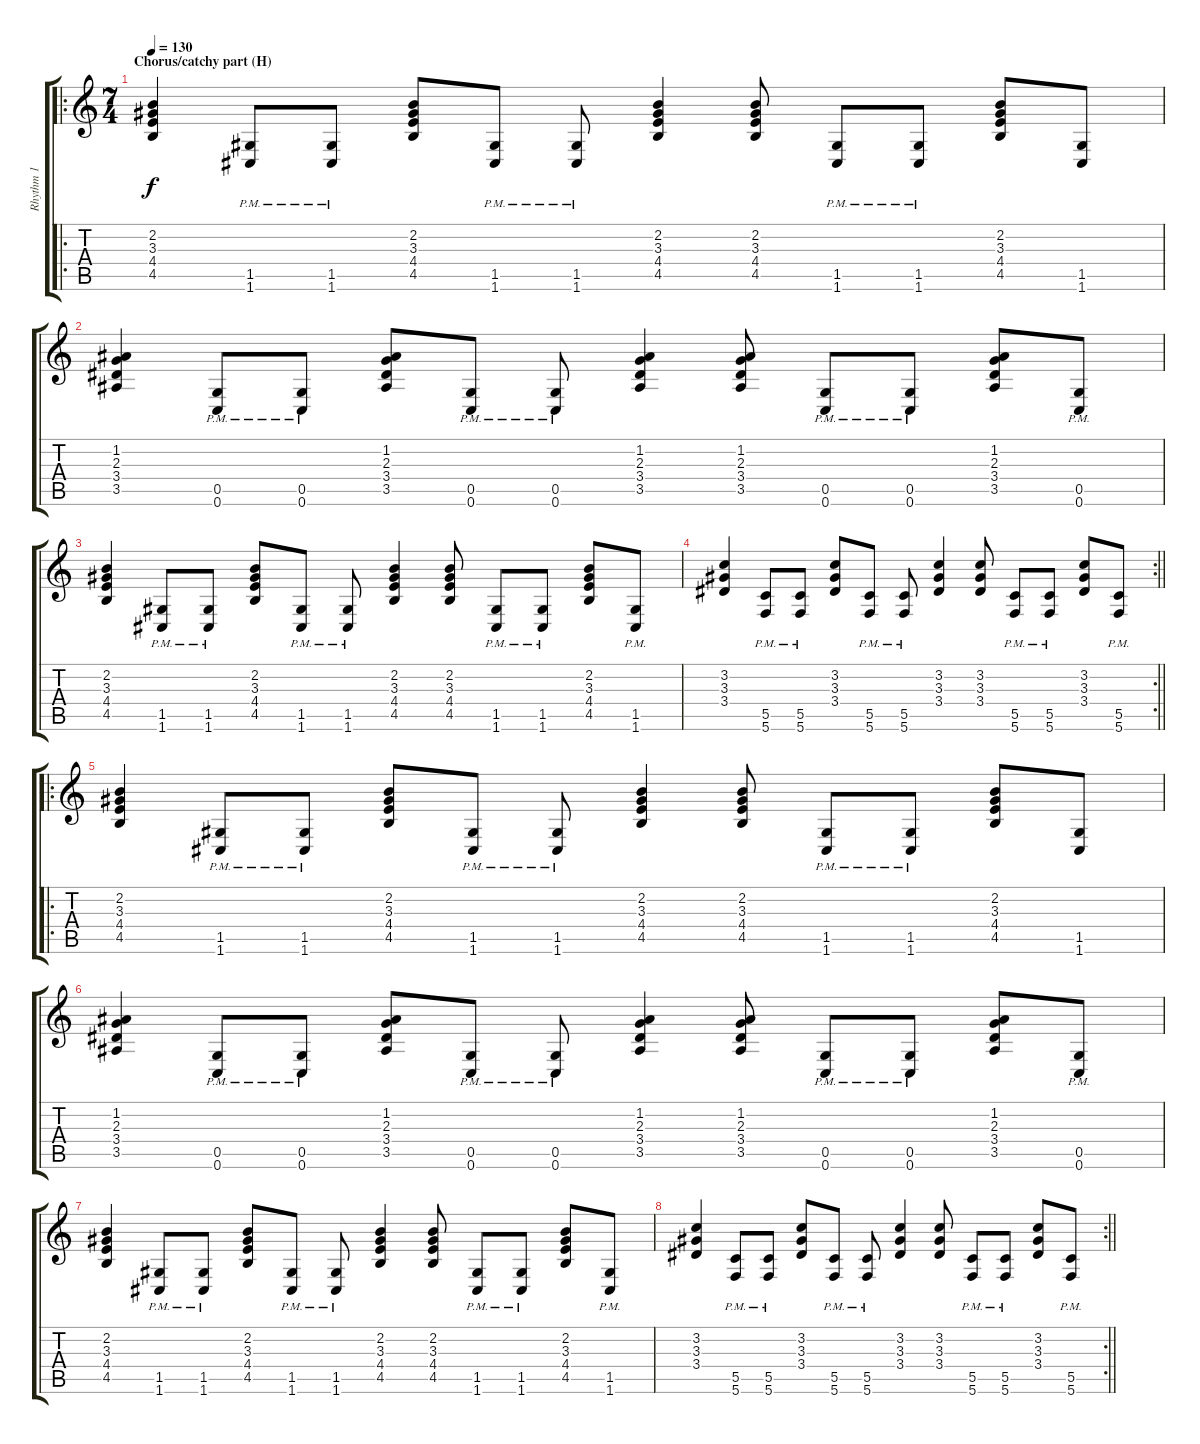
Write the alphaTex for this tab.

\track ("Rhythm 1" "Rhythm 1") {instrument distortionguitar}
\staff {score tabs}
\tuning (D4 A3 F3 C3 G2 C2) {hide}
\ro
\ts (7 4)
\section ("" "Chorus/catchy part (H)")
\tempo 130
\clef g2
\ks c
(2.2 3.3 4.4 4.5).4{dy f balance 8} (1.5{pm} 1.6{pm}).8 (1.5{pm} 1.6{pm}).8 (2.2 3.3 4.4 4.5).8 (1.5{pm} 1.6{pm}).8 (1.5{pm} 1.6{pm}).8 (2.2 3.3 4.4 4.5).4 (2.2 3.3 4.4 4.5).8 (1.5{pm} 1.6{pm}).8 (1.5{pm} 1.6{pm}).8 (2.2 3.3 4.4 4.5).8 (1.5 1.6).8 |
(1.2 2.3 3.4 3.5).4 (0.5{pm} 0.6{pm}).8 (0.5{pm} 0.6{pm}).8 (1.2 2.3 3.4 3.5).8 (0.5{pm} 0.6{pm}).8 (0.5{pm} 0.6{pm}).8 (1.2 2.3 3.4 3.5).4 (1.2 2.3 3.4 3.5).8 (0.5{pm} 0.6{pm}).8 (0.5{pm} 0.6{pm}).8 (1.2 2.3 3.4 3.5).8 (0.5{pm} 0.6{pm}).8 |
(2.2 3.3 4.4 4.5).4 (1.5{pm} 1.6{pm}).8 (1.5{pm} 1.6{pm}).8 (2.2 3.3 4.4 4.5).8 (1.5{pm} 1.6{pm}).8 (1.5{pm} 1.6{pm}).8 (2.2 3.3 4.4 4.5).4 (2.2 3.3 4.4 4.5).8 (1.5{pm} 1.6{pm}).8 (1.5{pm} 1.6{pm}).8 (2.2 3.3 4.4 4.5).8 (1.5{pm} 1.6{pm}).8 |
\rc 2
\barLineRight lightlight
(3.2 3.3 3.4).4 (5.5{pm} 5.6{pm}).8 (5.5{pm} 5.6{pm}).8 (3.2 3.3 3.4).8 (5.5{pm} 5.6{pm}).8 (5.5{pm} 5.6{pm}).8 (3.2 3.3 3.4).4 (3.2 3.3 3.4).8 (5.5{pm} 5.6{pm}).8 (5.5{pm} 5.6{pm}).8 (3.2 3.3 3.4).8 (5.5{pm} 5.6{pm}).8 |
\ro
(2.2 3.3 4.4 4.5).4 (1.5{pm} 1.6{pm}).8 (1.5{pm} 1.6{pm}).8 (2.2 3.3 4.4 4.5).8 (1.5{pm} 1.6{pm}).8 (1.5{pm} 1.6{pm}).8 (2.2 3.3 4.4 4.5).4 (2.2 3.3 4.4 4.5).8 (1.5{pm} 1.6{pm}).8 (1.5{pm} 1.6{pm}).8 (2.2 3.3 4.4 4.5).8 (1.5 1.6).8 |
(1.2 2.3 3.4 3.5).4 (0.5{pm} 0.6{pm}).8 (0.5{pm} 0.6{pm}).8 (1.2 2.3 3.4 3.5).8 (0.5{pm} 0.6{pm}).8 (0.5{pm} 0.6{pm}).8 (1.2 2.3 3.4 3.5).4 (1.2 2.3 3.4 3.5).8 (0.5{pm} 0.6{pm}).8 (0.5{pm} 0.6{pm}).8 (1.2 2.3 3.4 3.5).8 (0.5{pm} 0.6{pm}).8 |
(2.2 3.3 4.4 4.5).4 (1.5{pm} 1.6{pm}).8 (1.5{pm} 1.6{pm}).8 (2.2 3.3 4.4 4.5).8 (1.5{pm} 1.6{pm}).8 (1.5{pm} 1.6{pm}).8 (2.2 3.3 4.4 4.5).4 (2.2 3.3 4.4 4.5).8 (1.5{pm} 1.6{pm}).8 (1.5{pm} 1.6{pm}).8 (2.2 3.3 4.4 4.5).8 (1.5{pm} 1.6{pm}).8 |
\rc 2
\barLineRight lightlight
(3.2 3.3 3.4).4 (5.5{pm} 5.6{pm}).8 (5.5{pm} 5.6{pm}).8 (3.2 3.3 3.4).8 (5.5{pm} 5.6{pm}).8 (5.5{pm} 5.6{pm}).8 (3.2 3.3 3.4).4 (3.2 3.3 3.4).8 (5.5{pm} 5.6{pm}).8 (5.5{pm} 5.6{pm}).8 (3.2 3.3 3.4).8 (5.5{pm} 5.6{pm}).8
